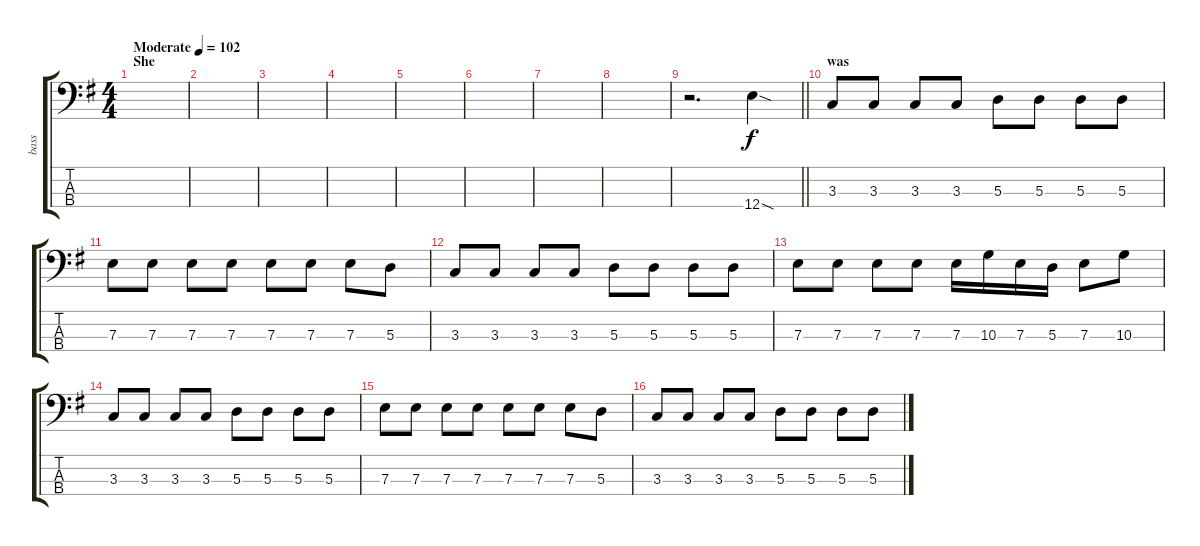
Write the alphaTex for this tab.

\track ("bass" "bass") {instrument electricbassfinger}
\staff {score tabs}
\tuning (G2 D2 A1 E1) {hide}
\ts (4 4)
\section ("" "She")
\tempo (102 "Moderate")
\clef f4
\ks eminor
|
|
|
|
|
|
|
|
\barLineRight lightlight
r.2{d} 12.4{sod}.4 |
\section ("" "was")
3.3.8 3.3.8 3.3.8 3.3.8 5.3.8 5.3.8 5.3.8 5.3.8 |
7.3.8 7.3.8 7.3.8 7.3.8 7.3.8 7.3.8 7.3.8 5.3.8 |
3.3.8 3.3.8 3.3.8 3.3.8 5.3.8 5.3.8 5.3.8 5.3.8 |
7.3.8 7.3.8 7.3.8 7.3.8 7.3.16 10.3.16 7.3.16 5.3.16 7.3.8 10.3.8 |
3.3.8 3.3.8 3.3.8 3.3.8 5.3.8 5.3.8 5.3.8 5.3.8 |
7.3.8 7.3.8 7.3.8 7.3.8 7.3.8 7.3.8 7.3.8 5.3.8 |
3.3.8 3.3.8 3.3.8 3.3.8 5.3.8 5.3.8 5.3.8 5.3.8
